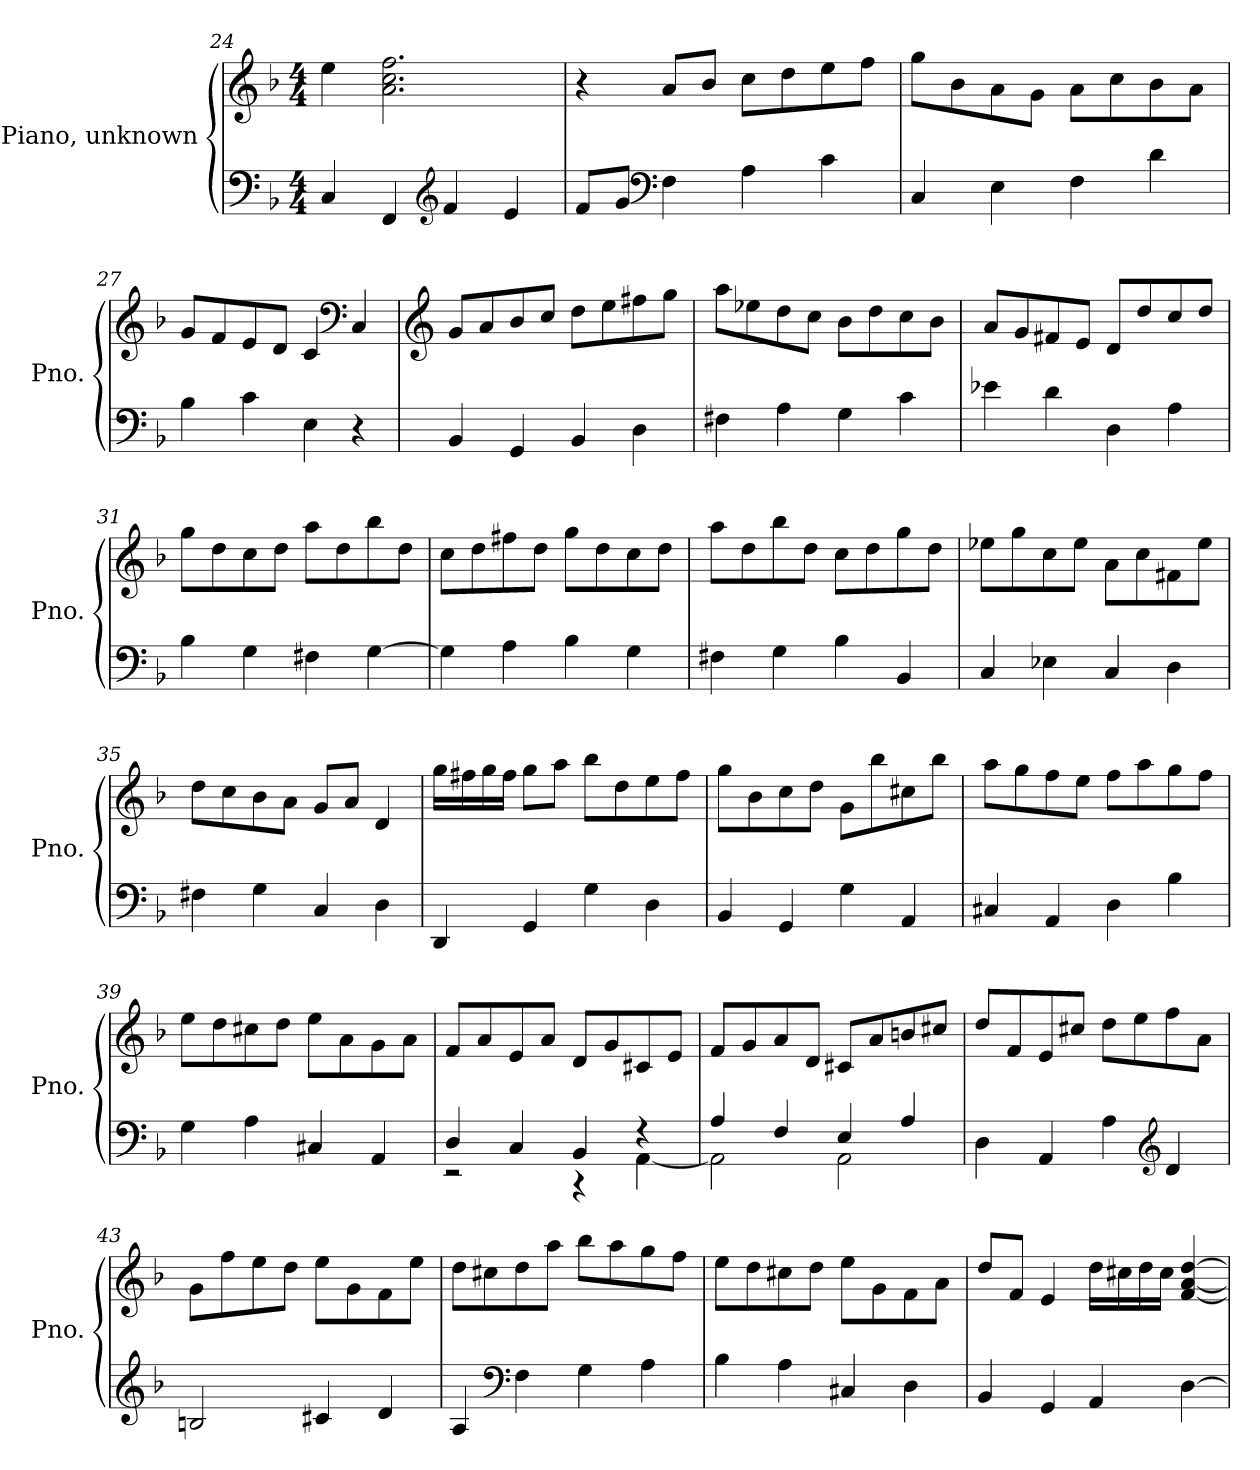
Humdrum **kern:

**kern	**kern
*part1	*part1
*staff2	*staff1
*I"Piano, unknown	*
*I'Pno.	*
*clefF4	*clefG2
*k[b-]	*k[b-]
*M4/4	*M4/4
=24	=24
4C/	4ee\
4FF/	2.a\ 2.cc\ 2.ff\
*clefG2	*
4f/	.
4e/	.
=25	=25
8f/L	4r
8g/J	.
*clefF4	*
4F\	8a/L
.	8b-/J
4A\	8cc\L
.	8dd\
4c\	8ee\
.	8ff\J
=26	=26
4C/	8gg\L
.	8b-\
4E\	8a\
.	8g\J
4F\	8a\L
.	8cc\
4d\	8b-\
.	8a\J
=27	=27
4B-\	8g/L
.	8f/
4c\	8e/
.	8d/J
4E\	4c/
*	*clefF4
4r	4C/
!!LO:PB:g=z
=28	=28
*	*clefG2
4BB-/	8g/L
.	8a/
4GG/	8b-/
.	8cc/J
4BB-/	8dd\L
.	8ee\
4D\	8ff#X\
.	8gg\J
=29	=29
4F#X\	8aa\L
.	8ee-X\
4A\	8dd\
.	8cc\J
4G\	8b-\L
.	8dd\
4c\	8cc\
.	8b-\J
=30	=30
4e-X\	8a/L
.	8g/
4d\	8f#X/
.	8e/J
4D\	8d/L
.	8dd/
4A\	8cc/
.	8dd/J
=31	=31
4B-\	8gg\L
.	8dd\
4G\	8cc\
.	8dd\J
4F#X\	8aa\L
.	8dd\
[4G\	8bb-\
.	8dd\J
=32	=32
4G\]	8cc\L
.	8dd\
4A\	8ff#X\
.	8dd\J
4B-\	8gg\L
.	8dd\
4G\	8cc\
.	8dd\J
!!LO:LB:g=z
=33	=33
4F#X\	8aa\L
.	8dd\
4G\	8bb-\
.	8dd\J
4B-\	8cc\L
.	8dd\
4BB-/	8gg\
.	8dd\J
=34	=34
4C/	8ee-X\L
.	8gg\
4E-X\	8cc\
.	8ee-\J
4C/	8a\L
.	8cc\
4D\	8f#X\
.	8ee-\J
=35	=35
4F#X\	8dd\L
.	8cc\
4G\	8b-\
.	8a\J
4C/	8g/L
.	8a/J
4D\	4d/
=36	=36
4DD/	16gg\LL
.	16ff#X\
.	16gg\
.	16ff#\JJ
4GG/	8gg\L
.	8aa\J
4G\	8bb-\L
.	8dd\
4D\	8ee\
.	8ff#\J
!!LO:LB:g=z
=37	=37
4BB-/	8gg\L
.	8b-\
4GG/	8cc\
.	8dd\J
4G\	8g\L
.	8bb-\
4AA/	8cc#X\
.	8bb-\J
=38	=38
4C#X/	8aa\L
.	8gg\
4AA/	8ff\
.	8ee\J
4D\	8ff\L
.	8aa\
4B-\	8gg\
.	8ff\J
=39	=39
4G\	8ee\L
.	8dd\
4A\	8cc#X\
.	8dd\J
4C#X/	8ee\L
.	8a\
4AA/	8g\
.	8a\J
=40	=40
*^	*
4D/	2r	8f/L
.	.	8a/
4C/	.	8e/
.	.	8a/J
4BB-/	4r	8d/L
.	.	8g/
4r	[4AA\	8c#X/
.	.	8e/J
!!LO:LB:g=z
=41	=41	=41
4A/	2AA\]	8f/L
.	.	8g/
4F/	.	8a/
.	.	8d/J
4E/	2AA\	8c#X/L
.	.	8a/
4A/	.	8bn/
.	.	8cc#X/J
*v	*v	*
=42	=42
4D\	8dd/L
.	8f/
4AA/	8e/
.	8cc#X/J
4A\	8dd\L
.	8ee\
*clefG2	*
4d/	8ff\
.	8a\J
=43	=43
2Bn/	8g\L
.	8ff\
.	8ee\
.	8dd\J
4c#X/	8ee\L
.	8g\
4d/	8f\
.	8ee\J
=44	=44
4A/	8dd\L
.	8cc#X\
*clefF4	*
4F\	8dd\
.	8aa\J
4G\	8bb-\L
.	8aa\
4A\	8gg\
.	8ff\J
!!LO:LB:g=z
=45	=45
4B-\	8ee\L
.	8dd\
4A\	8cc#X\
.	8dd\J
4C#X/	8ee\L
.	8g\
4D\	8f\
.	8a\J
=46	=46
4BB-/	8dd/L
.	8f/J
4GG/	4e/
4AA/	16dd\LL
.	16cc#X\
.	16dd\
.	16cc#\JJ
[4D\	[4f/ [4a/ [4dd/
=	=
*-	*-
